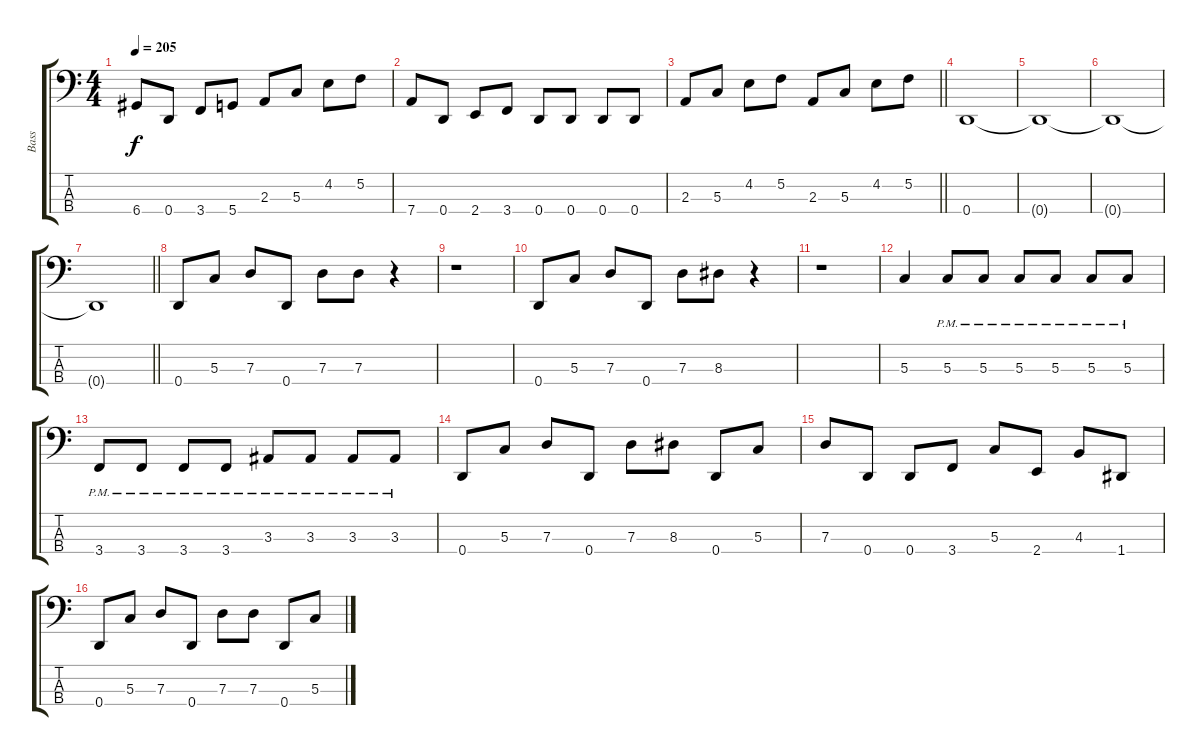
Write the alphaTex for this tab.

\track ("Bass" "Bass") {instrument electricbasspick}
\staff {score tabs}
\tuning (F2 C2 G1 D1) {hide}
\ts (4 4)
\tempo 205
\clef f4
\ks c
6.4.8{dy f} 0.4.8 3.4.8 5.4.8 2.3.8 5.3.8 4.2.8 5.2.8 |
7.4.8 0.4.8 2.4.8 3.4.8 0.4.8 0.4.8 0.4.8 0.4.8 |
\barLineRight lightlight
2.3.8 5.3.8 4.2.8 5.2.8 2.3.8 5.3.8 4.2.8 5.2.8 |
0.4.1 |
0.4{t}.1 |
0.4{t}.1 |
\barLineRight lightlight
0.4{t}.1 |
0.4.8 5.3.8 7.3.8 0.4.8 7.3.8 7.3.8 r.4 |
r.1 |
0.4.8 5.3.8 7.3.8 0.4.8 7.3.8 8.3.8 r.4 |
r.1 |
5.3.4 5.3{pm}.8 5.3{pm}.8 5.3{pm}.8 5.3{pm}.8 5.3{pm}.8 5.3{pm}.8 |
3.4{pm}.8 3.4{pm}.8 3.4{pm}.8 3.4{pm}.8 3.3{pm}.8 3.3{pm}.8 3.3{pm}.8 3.3{pm}.8 |
0.4.8 5.3.8 7.3.8 0.4.8 7.3.8 8.3.8 0.4.8 5.3.8 |
7.3.8 0.4.8 0.4.8 3.4.8 5.3.8 2.4.8 4.3.8 1.4.8 |
0.4.8 5.3.8 7.3.8 0.4.8 7.3.8 7.3.8 0.4.8 5.3.8
